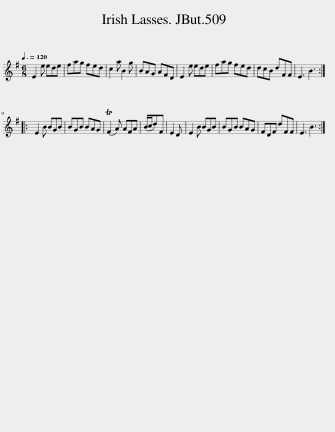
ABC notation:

X:1
L:1/8
Q:3/8=120
M:6/8
I:linebreak $
K:Emin
V:1 treble
V:1
 E2 e ede | fag fed | c2 a B2 g | BAG AFD | E2 e ede | %5
 fag fed | dcB dFF | E3 B3 ::$ E2 B BGB | BGB BAG | %10
 (TF2 A) AFA | (B/c/d)F | E2 D | E2 B BGB | BGB BAG | %15
 FDF dFF | E3 B3 :| %17
